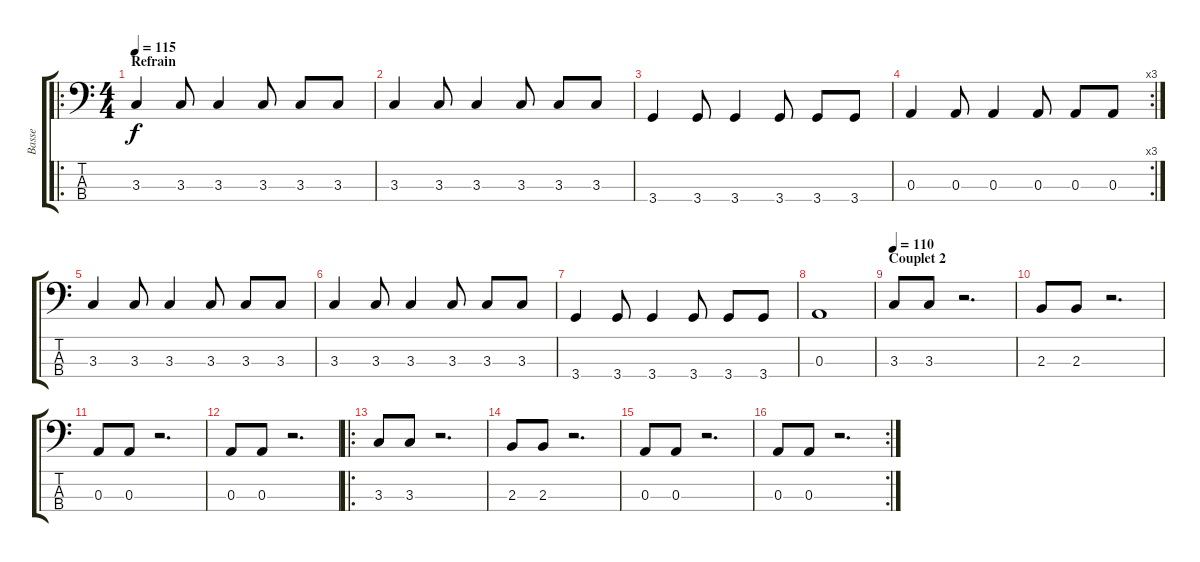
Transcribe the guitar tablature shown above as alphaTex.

\track ("Basse" "Basse") {instrument electricbasspick}
\staff {score tabs}
\tuning (G2 D2 A1 E1) {hide}
\ro
\ts (4 4)
\section ("" "Refrain")
\tempo 115
\clef f4
\ks c
3.3.4{dy f} 3.3.8 3.3.4 3.3.8 3.3.8 3.3.8 |
3.3.4 3.3.8 3.3.4 3.3.8 3.3.8 3.3.8 |
3.4.4 3.4.8 3.4.4 3.4.8 3.4.8 3.4.8 |
\rc 3
0.3.4 0.3.8 0.3.4 0.3.8 0.3.8 0.3.8 |
3.3.4 3.3.8 3.3.4 3.3.8 3.3.8 3.3.8 |
3.3.4 3.3.8 3.3.4 3.3.8 3.3.8 3.3.8 |
3.4.4 3.4.8 3.4.4 3.4.8 3.4.8 3.4.8 |
0.3.1 |
\section ("" "Couplet 2")
\tempo 110
3.3.8 3.3.8 r.2{d} |
2.3.8 2.3.8 r.2{d} |
0.3.8 0.3.8 r.2{d} |
0.3.8 0.3.8 r.2{d} |
\ro
3.3.8 3.3.8 r.2{d} |
2.3.8 2.3.8 r.2{d} |
0.3.8 0.3.8 r.2{d} |
\rc 2
0.3.8 0.3.8 r.2{d}
